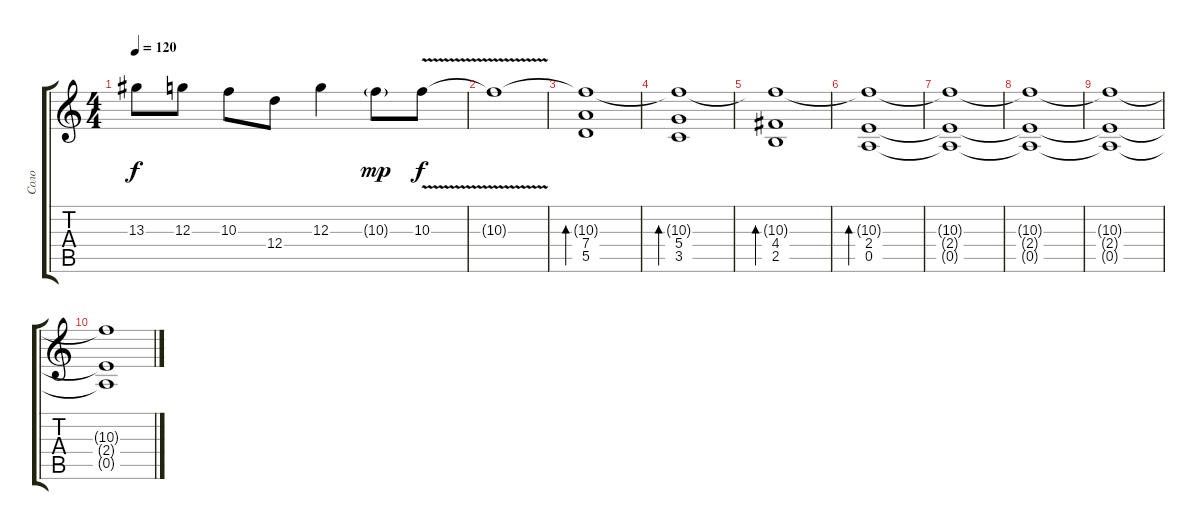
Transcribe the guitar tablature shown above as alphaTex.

\track ("Соло" "Соло") {instrument overdrivenguitar}
\staff {score tabs}
\tuning (E4 B3 G3 D3 A2 E2) {hide}
\ts (4 4)
\tempo 120
\clef g2
\ks c
13.3.8{dy f} 12.3.8 10.3.8 12.4.8 12.3.4 10.3{g}.8{dy mp} 10.3{v}.8{dy f} |
10.3{t}.1 |
(10.3{t} 7.4 5.5).1{bd 480} |
(10.3{t} 5.4 3.5).1{bd 480} |
(10.3{t} 4.4 2.5).1{bd 480} |
(10.3{t} 2.4 0.5).1{bd 480} |
(10.3{t} 2.4{t} 0.5{t}).1 |
(10.3{t} 2.4{t} 0.5{t}).1 |
(10.3{t} 2.4{t} 0.5{t}).1 |
(10.3{t} 2.4{t} 0.5{t}).1
